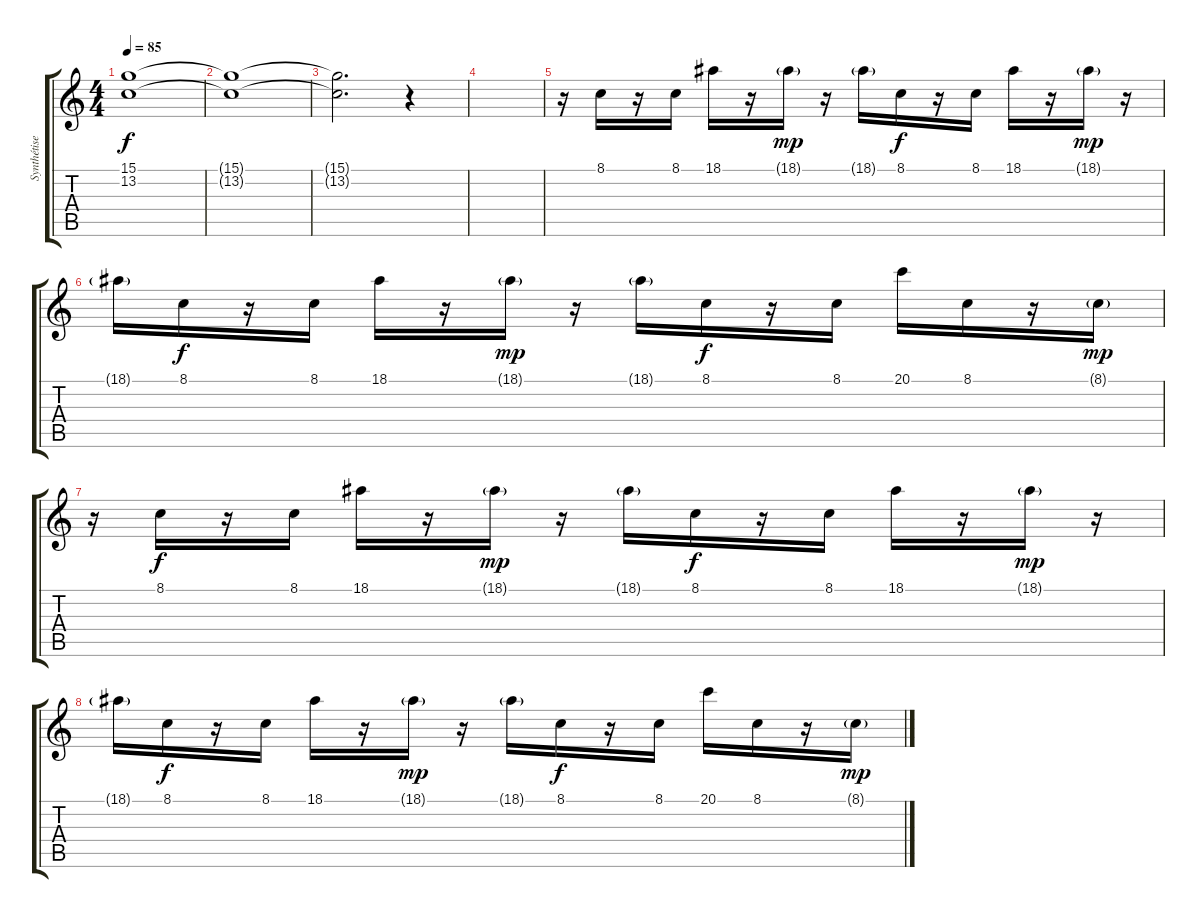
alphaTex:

\track ("Synthétiseur" "Synthétise") {instrument stringensemble1}
\staff {score tabs}
\tuning (E4 B3 G3 D3 A2 E2) {hide}
\ts (4 4)
\tempo 85
\clef g2
\ks c
(15.1 13.2).1{dy f instrument stringensemble1} |
(15.1{t} 13.2{t}).1 |
(15.1{t} 13.2{t}).2{d} r.4 |
|
r.16{instrument electricpiano1} 8.1.16 r.16 8.1.16 18.1.16 r.16 18.1{g}.16{dy mp} r.16 18.1{g}.16 8.1.16{dy f} r.16 8.1.16 18.1.16 r.16 18.1{g}.16{dy mp} r.16 |
18.1{g}.16 8.1.16{dy f} r.16 8.1.16 18.1.16 r.16 18.1{g}.16{dy mp} r.16 18.1{g}.16 8.1.16{dy f} r.16 8.1.16 20.1.16 8.1.16 r.16 8.1{g}.16{dy mp} |
r.16 8.1.16{dy f} r.16 8.1.16 18.1.16 r.16 18.1{g}.16{dy mp} r.16 18.1{g}.16 8.1.16{dy f} r.16 8.1.16 18.1.16 r.16 18.1{g}.16{dy mp} r.16 |
18.1{g}.16 8.1.16{dy f} r.16 8.1.16 18.1.16 r.16 18.1{g}.16{dy mp} r.16 18.1{g}.16 8.1.16{dy f} r.16 8.1.16 20.1.16 8.1.16 r.16 8.1{g}.16{dy mp}
